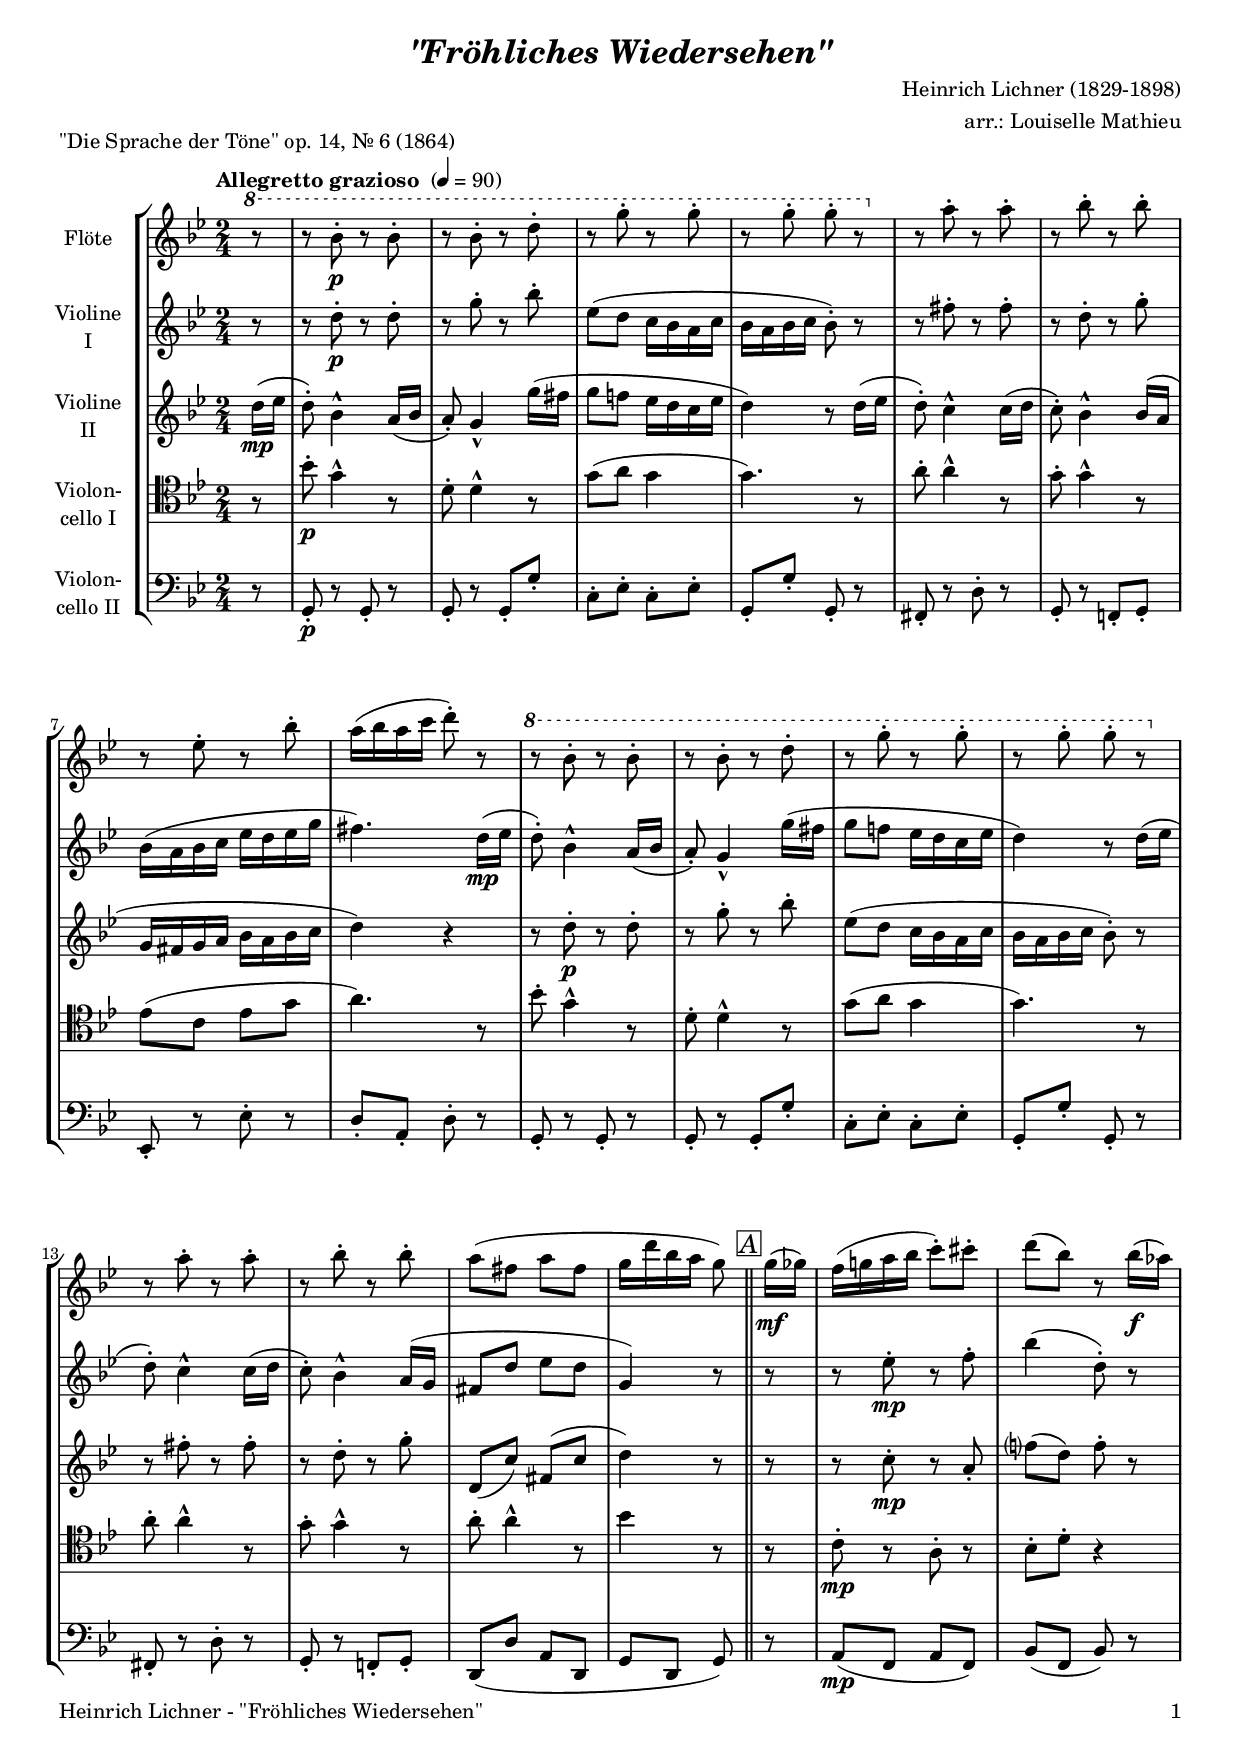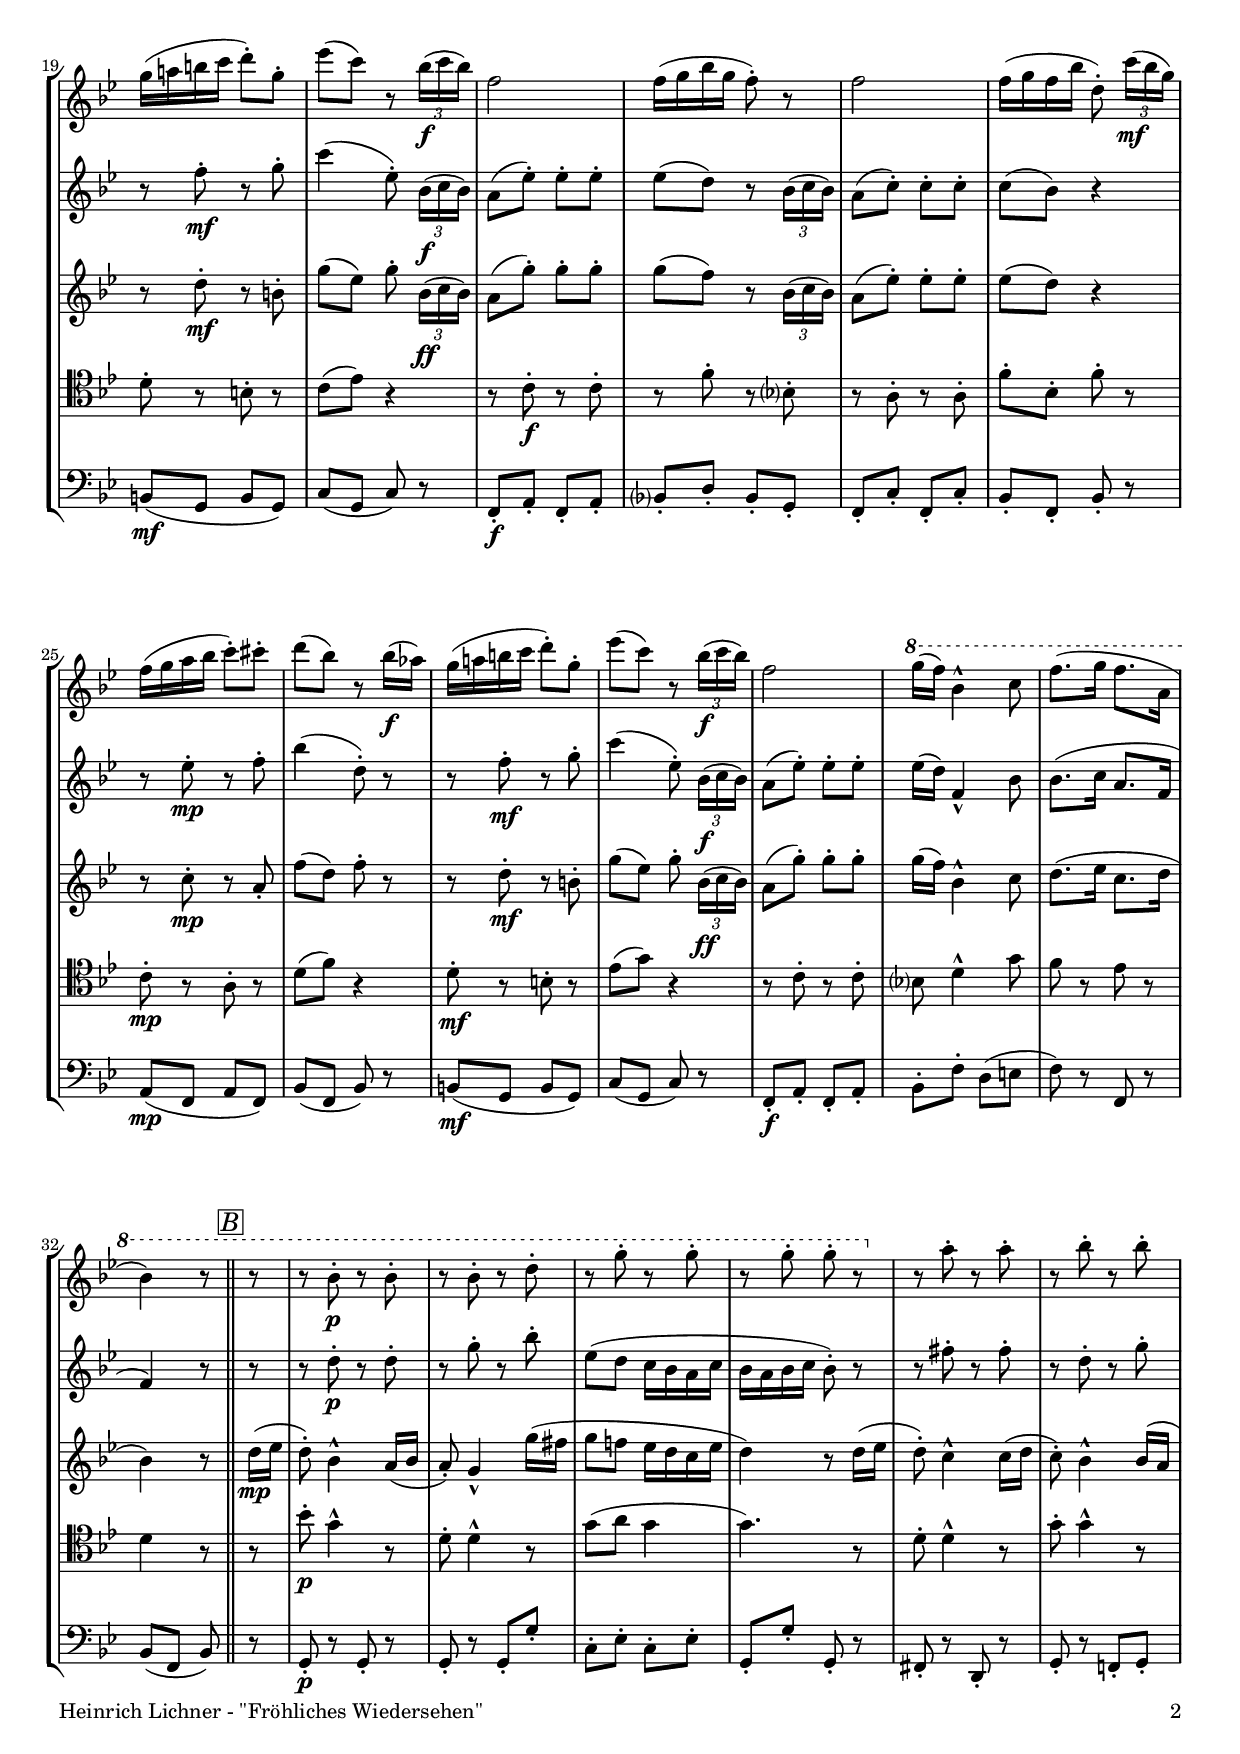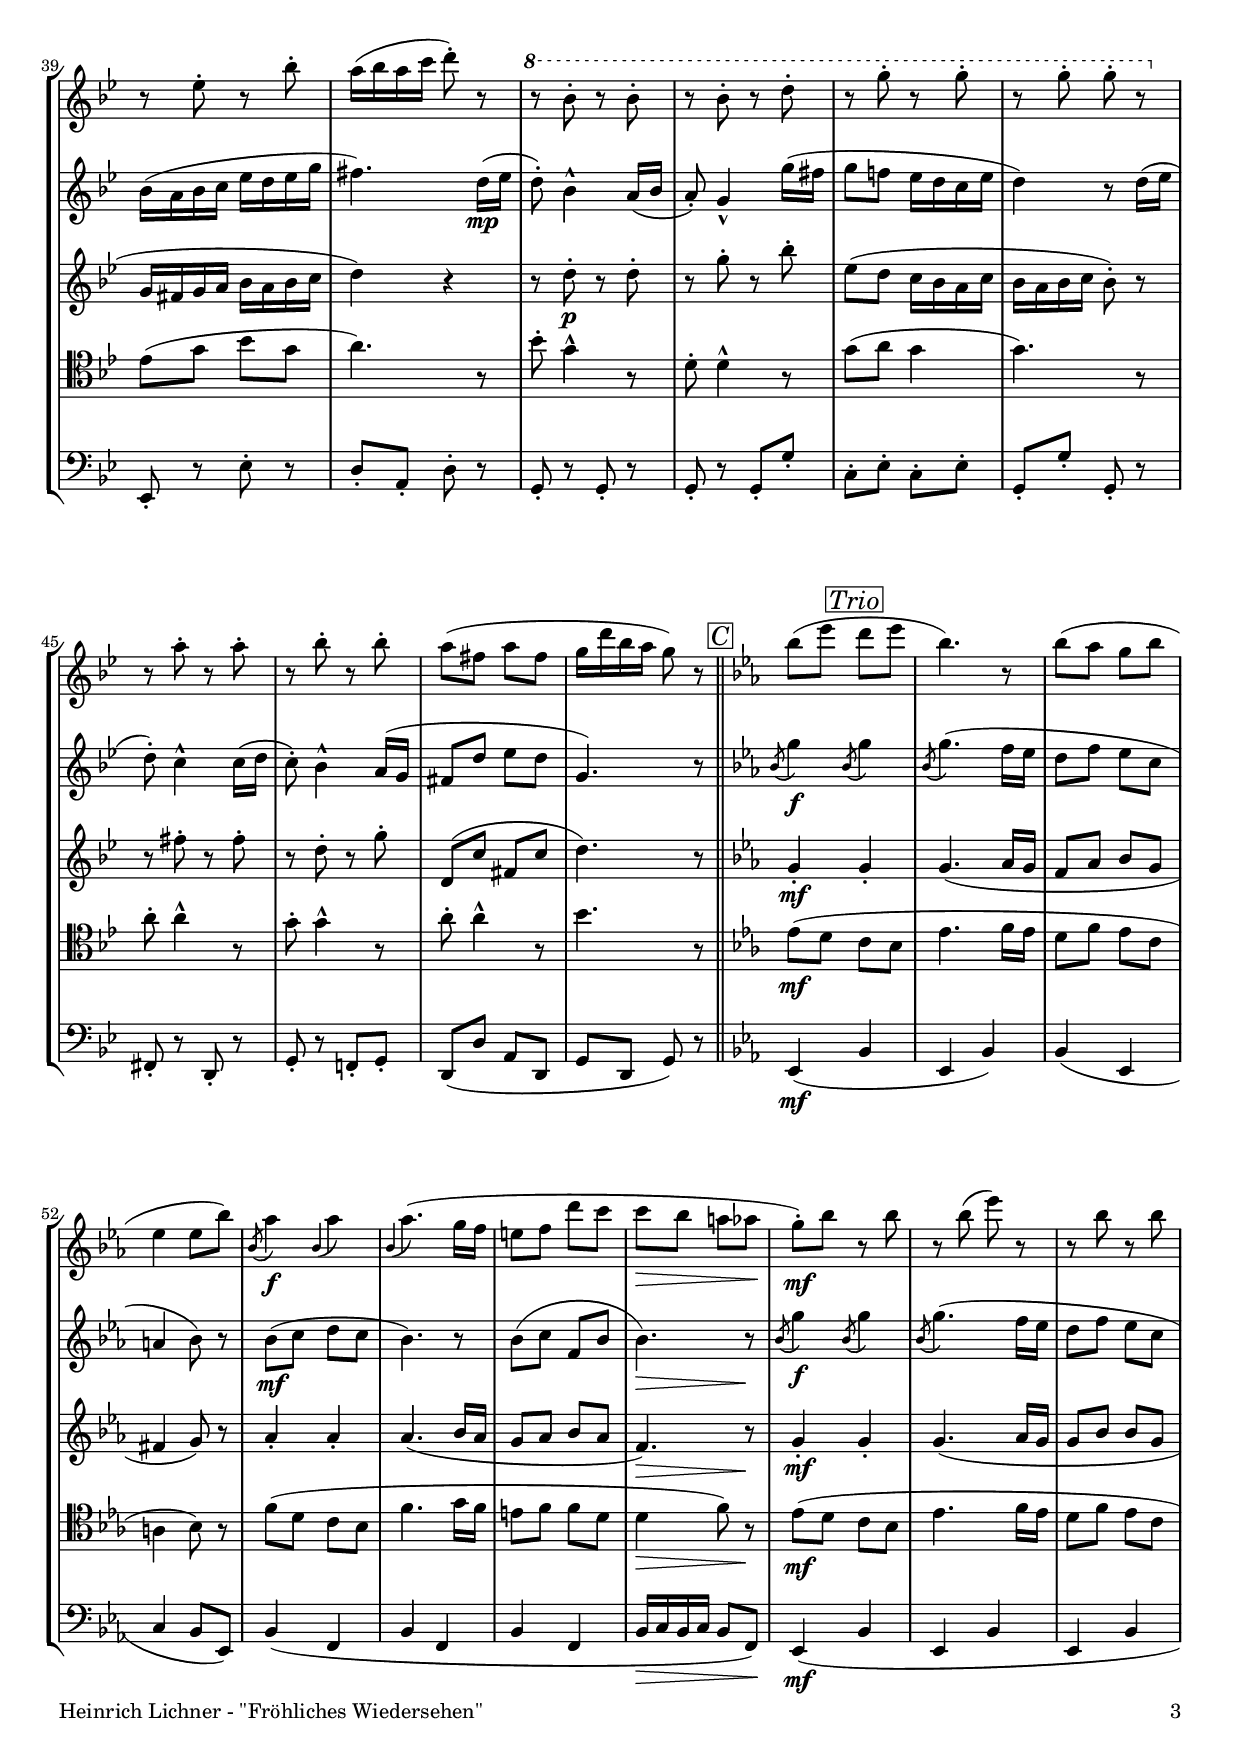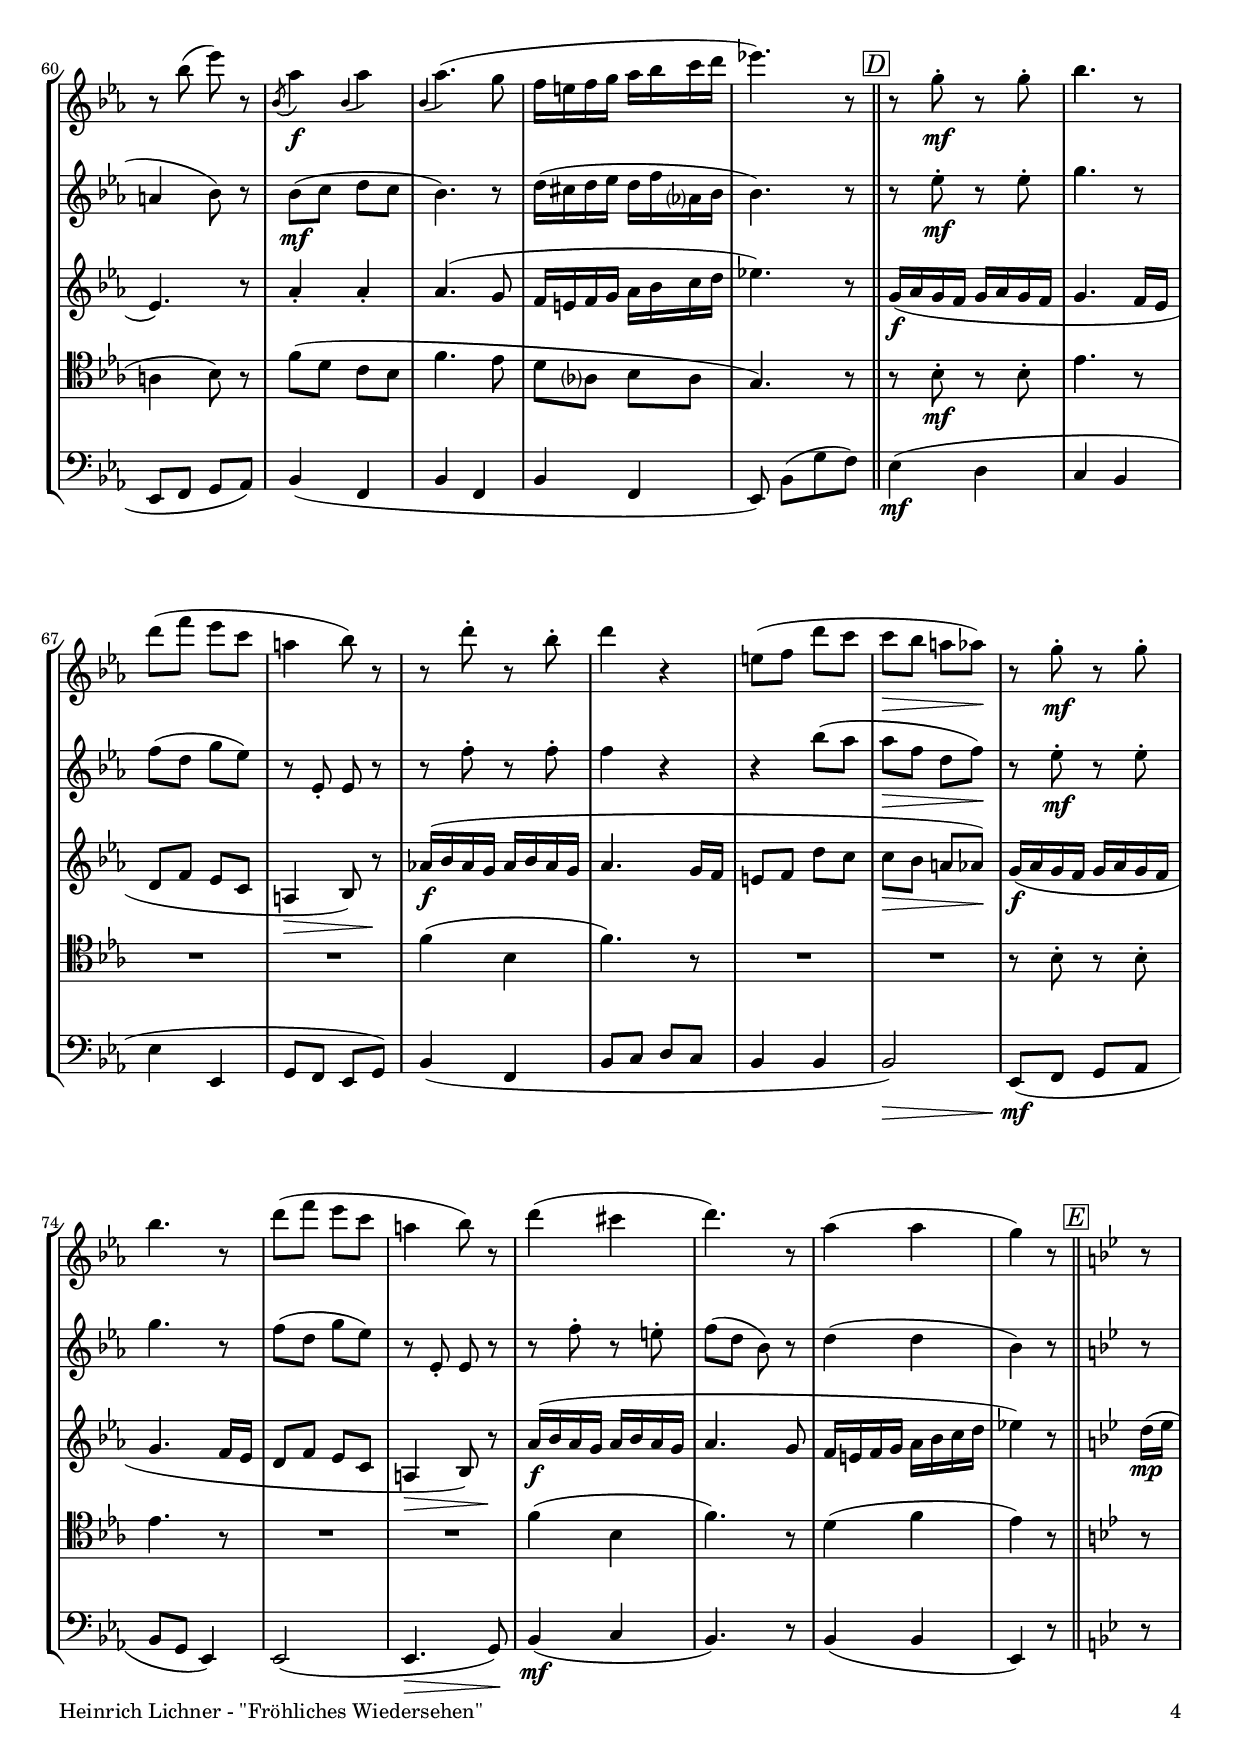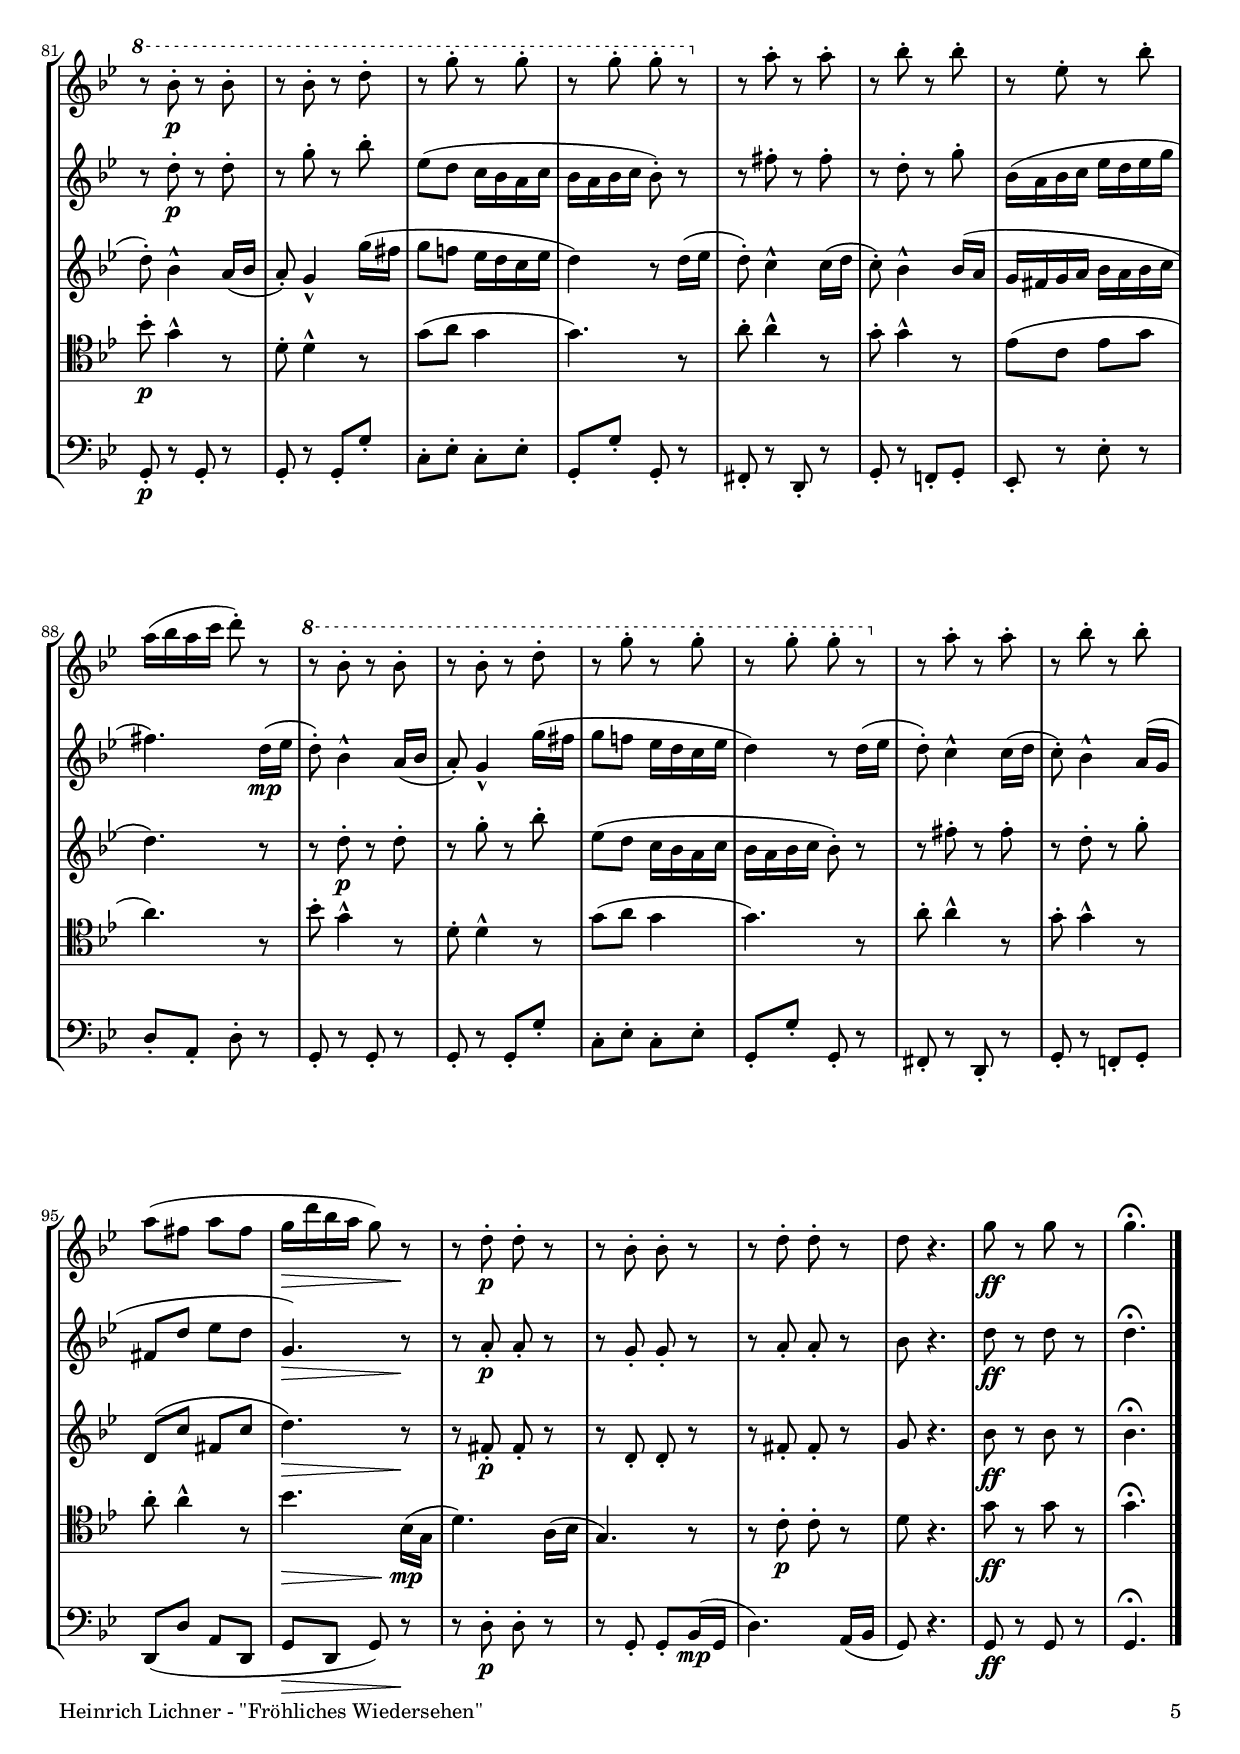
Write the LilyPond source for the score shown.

\version "2.24.4"
\include "deutsch.ly"

#(set-global-staff-size 18)

\header {
  title     = \markup \bold \italic "\"Fröhliches Wiedersehen\""
  composer  = "Heinrich Lichner (1829-1898)"
  arranger  = "arr.: Louiselle Mathieu"
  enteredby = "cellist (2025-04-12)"
  piece     = "\"Die Sprache der Töne\" op. 14, Nr. 6 (1864)"
}

voiceconsts = {
  \key e \minor
  \time 2/4
  \clef "treble"
%  \numericTimeSignature
  \compressEmptyMeasures
  % Set default beaming for all staves
%  \set Timing.beamExceptions = #'()
%  \set Timing.baseMoment     = #(ly:make-moment 1 4)
%  \set Timing.beatStructure  = #'(1 1 1)
  \tempo "Allegretto grazioso " 4=90
}

mifl = "flute"
mist = "string ensemble 1"
mivl = "violin"
miba = "cello"
mipz = "pizzicato strings"

boxa = { \bar "||" \mark \markup \box \italic "A" }
boxb = { \bar "||" \mark \markup \box \italic "B" }
boxc = { \bar "||" \mark \markup \box \italic "C" \key c \major }
boxd = { \bar "||" \mark \markup \box \italic "D" }
boxe = { \bar "||" \mark \markup \box \italic "E" \key e \minor }
boxf = { \bar "||" \mark \markup \box \italic "F" }

rit  = \mark \markup \box \italic "rit."
semp = \markup { \italic "sempre" \dynamic p }
trio  = \mark \markup \box \italic "Trio"

va = \relative c''' {
  \voiceconsts

  \ottava #1
  \partial 8 r8
  r g-.\p r g-.
  r g-. r h-.
  r e-. r e-.
  r e-. e-. r
  \ottava #0
  r fis,-. r fis-.
  r g-. r g-.
  r c,-. r g'-.
  fis16( g fis a h8)-. r

  \ottava #1
  r g-. r g-.
  r g-. r h-.
  r e-. r e-.
  r e-. e-. r
  \ottava #0
  r fis,-. r fis-.
  r g-. r g-.
  fis( dis fis dis
  e16 h' g fis e8) \boxa e16(\mf es)
  d( e! fis g a8)-. ais-.

  h( g) r g16(\f f)
  e( fis! gis a h8)-. e,-.
  c'( a) r \tuplet 3/2 8 { g16(\f a g) }
  d2
  d16( e g e d8)-. r
  d2
  d16( e d g h,8)-. \tuplet 3/2 8 { a'16[(\mf g e)] }
  d( e fis g a8)-. ais-.
  h( g) r g16(\f f)

  e( fis! gis a h8)-. e,-.
  c'( a) r \tuplet 3/2 8 { g16(\f a g) }
  d2
  \ottava #1
  e'16( d) g,4-^ a8
  d8.( e16 d8. fis,16
  g4) r8 \boxb r
  r g-.\p r g-.
  r g-. r h-.
  r e-. r e-.

  r e-. e-. r
  \ottava #0
  r fis,-. r fis-.
  r g-. r g-.
  r c,-. r g'-.
  fis16( g fis a h8)-. r
  \ottava #1
  r g-. r g-.
  r g-. r h-.
  r e-. r e-.
  r e-. e-. r
  \ottava #0
  r fis,-. r fis-.

  r g-. r g-.
  fis( dis fis dis
  e16 h' g fis e8) r \boxc \grace s
  g( c \trio h c
  g4.) r8
  g( f e g
  c,4 c8 g')
  \acciaccatura g, f'4\f \acciaccatura g, f'4
  \acciaccatura g, f'4.( e16 d
  cis8 d h' a
  a\> g fis f\!

  e)-.\mf g r g
  r g( c) r
  r g r g
  r g( c) r
  \acciaccatura g, f'4\f \acciaccatura g, f'4
  \acciaccatura g, f'4.( e8
  d16 cis d e f g a h
  c!4.) r8 \boxd
  r e,-.\mf r e-.
  g4. r8

  h( d c a
  fis4 g8) r
  r h-. r g-.
  h4 r
  cis,8( d h' a
  a\> g fis f)\!
  r e-.\mf r e-.
  g4. r8
  h( d c a
  fis4 g8) r

  h4( ais
  h4.) r8
  f4( f
  e) r8 \boxe r
  \ottava #1
  r g-.\p r g-.
  r g-. r h-.
  r e-. r e-.
  r e-. e-. r
  \ottava #0
  r fis,-. r fis-.
  r g-. r g-.

  r c,-. r g'-.
  fis16( g fis a h8)-. r
  \ottava #1
  r g-. r g-.
  r g-. r h-.
  r e-. r e-.
  r e-. e-. r
  \ottava #0
  r fis,-. r fis-.
  r g-. r g-.
  fis( dis fis dis
  e16\> h' g fis e8) r\!

  r h-.\p h-. r
  r g-. g-. r
  r h-. h-. r
  h r4.
  e8\ff r e r
  \partial 4. e4.\fermata \bar "|."
}

vb = \relative c'' {
  \voiceconsts

  \partial 8 r8
  r h-.\p r h-.
  r e-. r g-.
  c,( h a16 g fis a
  g fis g a g8)-. r
  r dis'-. r dis-.
  r h-. r e-.
  g,16( fis g a c h c e
  dis4.) h16(\mp c

  h8)-. g4-^ fis16( g
  fis8)-. e4-^ e'16( dis
  e8 d! c16 h a c
  h4) r8 h16( c
  h8)-. a4-^ a16( h
  a8)-. g4-^ fis16( e
  dis8 h' c h
  e,4) r8 \boxa r
  r c'-.\mp r d-.

  g4( h,8)-. r
  r d-.\mf r e-.
  a4( c,8)-. \tuplet 3/2 8 { g16[(\f a g)] }
  fis8( c')-. c-. c-.
  c( h) r \tuplet 3/2 8 { g16( a g) }
  fis8( a)-. a-. a-.
  a( g) r4
  r8 c-.\mp r d-.
  g4( h,8)-. r

  r d-.\mf r e-.
  a4( c,8)-. \tuplet 3/2 8 { g16[(\f a g)] }
  fis8( c')-. c-. c-.
  c16( h) d,4-^ g8
  g8.( a16 fis8. d16
  d4) r8 \boxb r
  r h'-.\p r h-.
  r e-. r g-.
  c,( h a16 g fis a

  g fis g a g8)-. r
  r dis'-. r dis-.
  r h-. r e-.
  g,16( fis g a c h c e
  dis4.) h16(\mp c
  h8)-. g4-^ fis16( g
  fis8)-. e4-^ e'16( dis
  e8 d! c16 h a c
  h4) r8 h16( c
  h8)-. a4-^ a16( h

  a8)-. g4-^ fis16( e
  dis8 h' c h
  e,4.) r8 \boxc
  \acciaccatura g e'4-\f \acciaccatura g,8 \trio e'4
  \acciaccatura g,8 e'4.( d16 c
  h8 d c a
  fis4 g8) r
  g(\mf a h a
  g4.) r8
  g( a d, g
  g4.)\> r8\!

  \acciaccatura g e'4\f \acciaccatura g,8 e'4
  \acciaccatura g,8 e'4.( d16 c
  h8 d c a
  fis4 g8) r
  g(\mf a h a
  g4.) r8
  h16( ais h c h d f,? g
  g4.) r8 \boxd
  r c-.\mf r c-.
  e4. r8

  d( h e c)
  r c,-. c r
  r d'-. r d-.
  d4 r
  r g8( f
  f\> d h d)\!
  r c-.\mf r c-.
  e4. r8
  d( h e c)
  r c,-. c r

  r d'-. r cis-.
  d( h g) r
  h4( h
  g) r8 \boxe r
  r h-.\p r h-.
  r e-. r g-.
  c,( h a16 g fis a
  g fis g a g8)-. r
  r dis'-. r dis-.
  r h-. r e-.

  g,16( fis g a c h c e
  dis4.) h16(\mp c
  h8)-. g4-^ fis16( g
  fis8)-. e4-^ e'16( dis
  e8 d! c16 h a c
  h4) r8 h16( c
  h8)-. a4-^ a16( h
  a8)-. g4-^ fis16( e
  dis8 h' c h
  e,4.)\> r8\!

  r fis-.\p fis-. r
  r e-. e-. r
  r fis-. fis-. r
  g r4.
  h8\ff r h r
  \partial 4. h4.\fermata \bar "|."
}

vc = \relative c'' {
  \voiceconsts

  \partial 8 h16(\mp c
  h8)-. g4-^ fis16( g
  fis8)-. e4-^ e'16( dis
  e8 d! c16 h a c
  h4) r8 h16( c
  h8)-. a4-^ a16( h
  a8)-. g4-^ g16( fis
  e dis e fis g fis g a
  h4) r

  r8 h-.\p r h-.
  r e-. r g-.
  c,( h a16 g fis a
  g fis g a g8)-. r
  r dis'-. r dis-.
  r h-. r e-.
  h,( a') dis,( a'
  h4) r8 \boxa r
  r a-.\mp r fis-.

  d'?( h) d-. r
  r h-.\mf r gis-.
  e'( c) e-. \tuplet 3/2 8 { g,16([\ff a g]) }
  fis8( e')-. e-. e-.
  e( d) r \tuplet 3/2 8 { g,16( a g) }
  fis8( c')-. c-. c-.
  c( h) r4
  r8 a-.\mp r fis-.
  d'( h) d-. r

  r h-.\mf r gis-.
  e'( c) e-. \tuplet 3/2 8 { g,16([\ff a g]) }
  fis8( e')-. e-. e-.
  e16( d) g,4-^ a8
  h8.( c16 a8. h16
  g4) r8 \boxb h16(\mp c
  h8)-. g4-^ fis16( g
  fis8)-. e4-^ e'16( dis
  e8 d! c16 h a c

  h4) r8 h16( c
  h8)-. a4-^ a16( h
  a8)-. g4-^ g16( fis
  e dis e fis g fis g a
  h4) r
  r8 h-.\p r h-.
  r e-. r g-.
  c,( h a16 g fis a
  g fis g a g8)-. r
  r dis'-. r dis-.

  r h-. r e-.
  h,( a' dis, a'
  h4.) r8 \boxc \grace s
  e,4-.\mf \trio e-.
  e4.( f16 e
  d8 f g e
  dis4 e8) r
  f4-. f-.
  f4.( g16 f
  e8 f g f
  d4.)\> r8\!

  e4-.\mf e-.
  e4.( f16 e
  e8 g g e
  c4.) r8
  f4-. f-.
  f4.( e8
  d16 cis d e f g a h
  c!4.) r8 \boxd
  e,16(\f f e d e f e d
  e4. d16 c

  h8 d c a
  fis4\> g8) r\!
  f'!16(\f g f e f g f e
  f4. e16 d
  cis8 d h' a
  a\> g fis f)\!
  e16(\f f e d e f e d
  e4. d16 c
  h8 d c a
  fis4\> g8) r\!

  f'16(\f g f e f g f e
  f4. e8
  d16 cis d e f g a h
  c!4) r8 \boxe h16(\mp c
  h8)-. g4-^ fis16( g
  fis8)-. e4-^ e'16( dis
  e8 d! c16 h a c
  h4) r8 h16( c
  h8)-. a4-^ a16( h
  a8)-. g4-^ g16( fis
  
  e dis e fis g fis g a
  h4.) r8
  r h-.\p r h-.
  r e-. r g-.
  c,( h a16 g fis a
  g fis g a g8)-. r
  r dis'-. r dis-.
  r h-. r e-.
  h,( a' dis, a'
  h4.)\> r8\!

  r dis,-.\p dis-. r
  r h-. h-. r
  r dis-. dis-. r
  e r4.
  g8\ff r g r
  \partial 4. g4.\fermata \bar "|."
}

vd = \relative c'' {
  \voiceconsts
  \clef "tenor"
  
  \partial 8 r8
  g-.\p e4-^ r8
  h-. h4-^ r8
  e( fis e4
  e4.) r8
  fis-. fis4-^ r8
  e-. e4-^ r8
  c( a c e
  fis4.) r8

  g-. e4-^ r8
  h-. h4-^ r8
  e( fis e4
  e4.) r8
  fis-. fis4-^ r8
  e-. e4-^ r8
  fis-. fis4-^ r8
  g4 r8 \boxa r
  a,-.\mp r fis-. r

  g-. h-. r4
  h8-. r gis-. r
  a( c) r4
  r8 a-.\f r a-.
  r d-. r g,?-.
  r fis-. r fis-.
  d'-. g,-. d'-. r
  a-.\mp r fis-. r
  h( d) r4

  h8-.\mf r gis-. r
  c( e) r4
  r8 a,-. r a-.
  g? h4-^ e8
  d r c r
  h4 r8 \boxb r
  g'-.\p e4-^ r8
  h-. h4-^ r8
  e( fis e4

  e4.) r8
  h-. h4-^ r8
  e-. e4-^ r8
  c( e g e
  fis4.) r8
  g-. e4-^ r8
  h-. h4-^ r8
  e( fis e4
  e4.) r8
  fis-. fis4-^ r8

  e-. e4-^ r8
  fis-. fis4-^ r8
  g4. r8 \boxc \grace s
  c,(\mf h \trio a g
  c4. d16 c
  h8 d c a
  fis4 g8) r
  d'( h a g
  d'4. e16 d
  cis8 d d h
  h4\> d8) r\!

  c(\mf h a g
  c4. d16 c
  h8 d c a
  fis4 g8) r
  d'( h a g
  d'4. c8
  h f? g f
  e4.) r8 \boxd
  r g-.\mf r g-.
  c4. r8

  R2*2
  d4( g,
  d'4.) r8
  R2*2
  r8 g,-. r g-.
  c4. r8
  R2*2

  d4( g,
  d'4.) r8
  h4( d
  c) r8 \boxe r
  g'-.\p e4-^ r8
  h-. h4-^ r8
  e( fis e4
  e4.) r8
  fis-. fis4-^ r8
  e-. e4-^ r8

  c( a c e
  fis4.) r8
  g-. e4-^ r8
  h-. h4-^ r8
  e( fis e4
  e4.) r8
  fis-. fis4-^ r8
  e-. e4-^ r8
  fis-. fis4-^ r8
  g4.\> g,16(\!\mp e

  h'4.) fis16( g
  e4.) r8
  r a-.\p a-. r
  h r4.
  e8\ff r e r
  \partial 4. e4.\fermata \bar "|."
}

ve = \relative c, {
  \voiceconsts
  \clef "bass"
  
  \partial 8 r8
  e-.\p r e-. r
  e-. r e-. e'-.
  a,-. c-. a-. c-.
  e,-. e'-. e,-. r
  dis-. r h'-. r
  e,-. r d!-. e-.
  c-. r c'-. r
  h-. fis-. h-. r

  e,-. r e-. r
  e-. r e-. e'-.
  a,-. c-. a-. c-.
  e,-. e'-. e,-. r
  dis-. r h'-. r
  e,-. r d!-. e-.
  h( h' fis h,
  e h e) \boxa r
  fis(\mp d fis d)

  g( d g) r
  gis(\mf e gis e)
  a( e a) r
  d,-.\f fis-. d-. fis-.
  g?-. h-. g-. e-.
  d-. a'-. d,-. a'-.
  g-. d-. g-. r
  fis(\mp d fis d)
  g( d g) r

  gis(\mf e gis e)
  a( e a) r
  d,-.\f fis-. d-. fis-.
  g-. d'-. h( cis
  d) r d, r
  g( d g) \boxb r
  e-.\p r e-. r
  e-. r e-. e'-.
  a,-. c-. a-. c-.

  e,-. e'-. e,-. r
  dis-. r h-. r
  e-. r d!-. e-.
  c-. r c'-. r
  h-. fis-. h-. r
  e,-. r e-. r
  e-. r e-. e'-.
  a,-. c-. a-. c-.
  e,-. e'-. e,-. r
  dis-. r h-. r

  e-. r d!-. e-.
  h( h' fis h,
  e h e) r \boxc \grace s
  c4(\mf \trio g'
  c, g')
  g( c,
  a' g8 c,)
  g'4( d
  g d
  g d
  g16\> a g a g8 d)\!

  c4(\mf g'
  c, g'
  c, g'
  c,8 d e f)
  g4( d
  g d
  g d
  c8) g'[( e' d)] \boxd
  c4(\mf h
  a g

  c c,
  e8 d c e)
  g4( d
  g8 a h a
  g4 g
  g2)\>
  c,8(\!\mf d e f
  g e c4)
  c2(
  c4.\> e8)\!

  g4(\mf a
  g4.) r8
  g4( g
  c,) r8 \boxe r
  e-.\p r e-. r
  e-. r e-. e'-.
  a,-. c-. a-. c-.
  e,-. e'-. e,-. r
  dis-. r h-. r
  e-. r d!-. e-.

  c-. r c'-. r
  h-. fis-. h-. r
  e,-. r e-. r
  e-. r e-. e'-.
  a,-. c-. a-. c-.
  e,-. e'-. e,-. r
  dis-. r h-. r
  e-. r d!-. e-.
  h( h' fis h,
  e\> h e) r\!

  r h'-.\p h-. r
  r e,-. e-. g16(\mp e
  h'4.) fis16( g
  e8) r4.
  e8\ff r e r
  \partial 4. e4.\fermata \bar "|."
}


music = \new StaffGroup <<
      \new Staff {
	\set Staff.midiInstrument = \mifl
	\set Staff.instrumentName = \markup \center-column { "Flöte" }
	\transpose e g { \va }
      }

      \new Staff {
	\set Staff.midiInstrument = \mivl
	\set Staff.instrumentName = \markup \center-column { "Violine" "I" }
	\transpose e g { \vb }
      }

      \new Staff {
	\set Staff.midiInstrument = \mivl
	\set Staff.instrumentName = \markup \center-column { "Violine" "II" }
	\transpose e g { \vc }
      }

      \new Staff {
	\set Staff.midiInstrument = \miba
	\set Staff.instrumentName = \markup \center-column { "Violon-" "cello I" }
	\transpose e g { \vd }
      }

      \new Staff {
	\set Staff.midiInstrument = \miba
	\set Staff.instrumentName = \markup \center-column { "Violon-" "cello II" }
	\transpose e g { \ve }
      }
>>

\book {
   \paper {
    print-page-number = ##t
    print-first-page-number = ##t
    ragged-last-bottom = ##f
    oddHeaderMarkup = \markup \null
    evenHeaderMarkup = \markup \null
    oddFooterMarkup = \markup {
      \fill-line {
        \if \should-print-page-number
        "Heinrich Lichner - \"Fröhliches Wiedersehen\"" \fromproperty #'page:page-number-string
      }
    }
    evenFooterMarkup = \oddFooterMarkup
  } \score {
    \music
    \layout {}
  }

  \score {
    \unfoldRepeats \music

    \midi {
      \context {
        \Score
      }
    }
  }
}